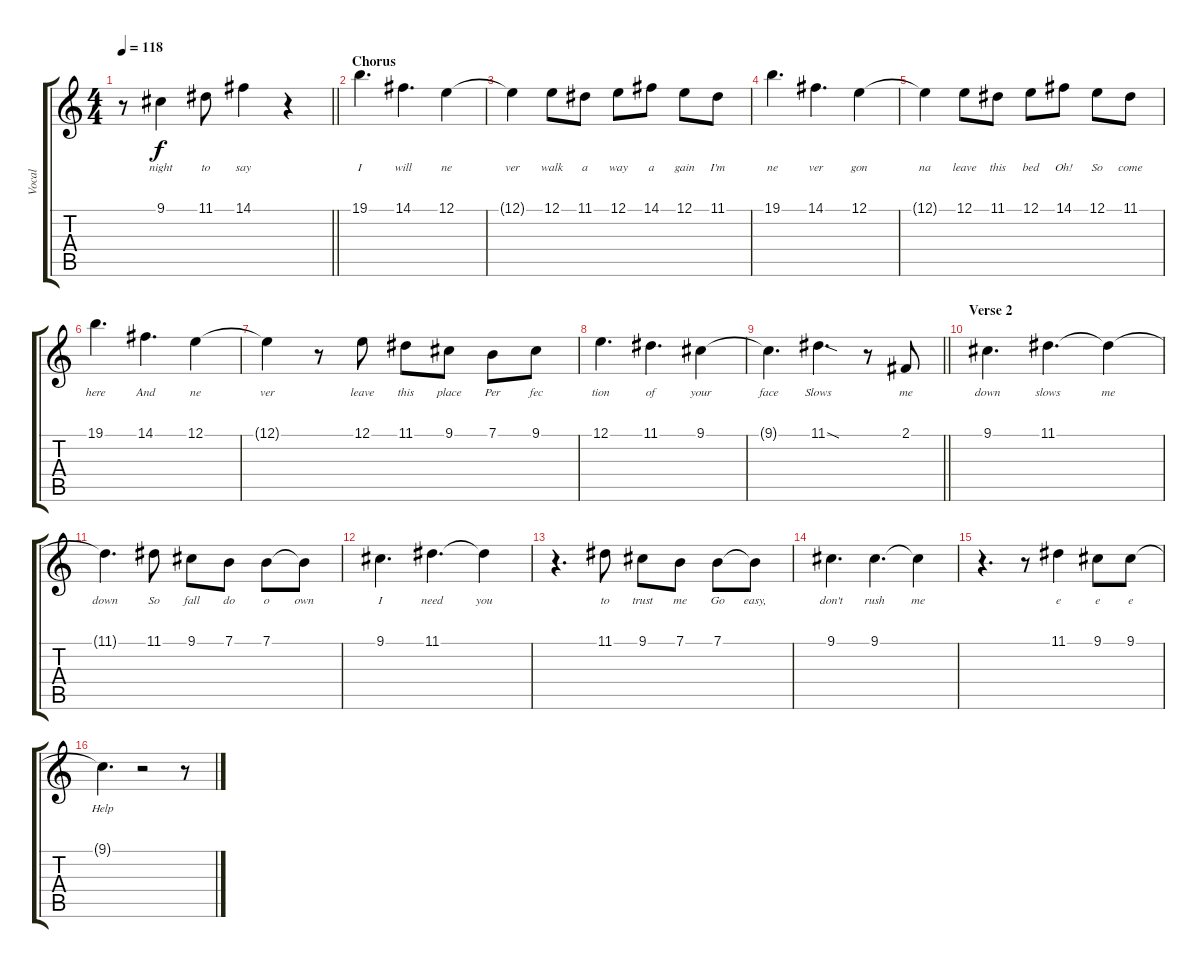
\track ("Vocal" "Vocal") {instrument lead2sawtooth}
\staff {score tabs}
\tuning (E4 B3 G3 D3 A2 E2) {hide}
\ts (4 4)
\tempo 118
\clef g2
\barLineRight lightlight
\ks c
r.8{dy f} 9.1.4{lyrics (0 "night") lyrics (1 "") lyrics (2 "") lyrics (3 "") lyrics (4 "")} 11.1.8{lyrics (0 "to") lyrics (1 "") lyrics (2 "") lyrics (3 "") lyrics (4 "")} 14.1.4{lyrics (0 "say") lyrics (1 "") lyrics (2 "") lyrics (3 "") lyrics (4 "")} r.4 |
\section ("" "Chorus")
19.1.4{d lyrics (0 "I") lyrics (1 "") lyrics (2 "") lyrics (3 "") lyrics (4 "")} 14.1.4{d lyrics (0 "will") lyrics (1 "") lyrics (2 "") lyrics (3 "") lyrics (4 "")} 12.1.4{lyrics (0 "ne") lyrics (1 "") lyrics (2 "") lyrics (3 "") lyrics (4 "")} |
12.1{t}.4{lyrics (0 "ver") lyrics (1 "") lyrics (2 "") lyrics (3 "") lyrics (4 "")} 12.1.8{lyrics (0 "walk") lyrics (1 "") lyrics (2 "") lyrics (3 "") lyrics (4 "")} 11.1.8{lyrics (0 "a") lyrics (1 "") lyrics (2 "") lyrics (3 "") lyrics (4 "")} 12.1.8{lyrics (0 "way") lyrics (1 "") lyrics (2 "") lyrics (3 "") lyrics (4 "")} 14.1.8{lyrics (0 "a") lyrics (1 "") lyrics (2 "") lyrics (3 "") lyrics (4 "")} 12.1.8{lyrics (0 "gain") lyrics (1 "") lyrics (2 "") lyrics (3 "") lyrics (4 "")} 11.1.8{lyrics (0 "I'm") lyrics (1 "") lyrics (2 "") lyrics (3 "") lyrics (4 "")} |
19.1.4{d lyrics (0 "ne") lyrics (1 "") lyrics (2 "") lyrics (3 "") lyrics (4 "")} 14.1.4{d lyrics (0 "ver") lyrics (1 "") lyrics (2 "") lyrics (3 "") lyrics (4 "")} 12.1.4{lyrics (0 "gon") lyrics (1 "") lyrics (2 "") lyrics (3 "") lyrics (4 "")} |
12.1{t}.4{lyrics (0 "na") lyrics (1 "") lyrics (2 "") lyrics (3 "") lyrics (4 "")} 12.1.8{lyrics (0 "leave") lyrics (1 "") lyrics (2 "") lyrics (3 "") lyrics (4 "")} 11.1.8{lyrics (0 "this") lyrics (1 "") lyrics (2 "") lyrics (3 "") lyrics (4 "")} 12.1.8{lyrics (0 "bed") lyrics (1 "") lyrics (2 "") lyrics (3 "") lyrics (4 "")} 14.1.8{lyrics (0 "Oh!") lyrics (1 "") lyrics (2 "") lyrics (3 "") lyrics (4 "")} 12.1.8{lyrics (0 "So") lyrics (1 "") lyrics (2 "") lyrics (3 "") lyrics (4 "")} 11.1.8{lyrics (0 "come") lyrics (1 "") lyrics (2 "") lyrics (3 "") lyrics (4 "")} |
19.1.4{d lyrics (0 "here") lyrics (1 "") lyrics (2 "") lyrics (3 "") lyrics (4 "")} 14.1.4{d lyrics (0 "And") lyrics (1 "") lyrics (2 "") lyrics (3 "") lyrics (4 "")} 12.1.4{lyrics (0 "ne") lyrics (1 "") lyrics (2 "") lyrics (3 "") lyrics (4 "")} |
12.1{t}.4{lyrics (0 "ver") lyrics (1 "") lyrics (2 "") lyrics (3 "") lyrics (4 "")} r.8 12.1.8{lyrics (0 "leave") lyrics (1 "") lyrics (2 "") lyrics (3 "") lyrics (4 "")} 11.1.8{lyrics (0 "this") lyrics (1 "") lyrics (2 "") lyrics (3 "") lyrics (4 "")} 9.1.8{lyrics (0 "place") lyrics (1 "") lyrics (2 "") lyrics (3 "") lyrics (4 "")} 7.1.8{lyrics (0 "Per") lyrics (1 "") lyrics (2 "") lyrics (3 "") lyrics (4 "")} 9.1.8{lyrics (0 "fec") lyrics (1 "") lyrics (2 "") lyrics (3 "") lyrics (4 "")} |
12.1.4{d lyrics (0 "tion") lyrics (1 "") lyrics (2 "") lyrics (3 "") lyrics (4 "")} 11.1.4{d lyrics (0 "of") lyrics (1 "") lyrics (2 "") lyrics (3 "") lyrics (4 "")} 9.1.4{lyrics (0 "your") lyrics (1 "") lyrics (2 "") lyrics (3 "") lyrics (4 "")} |
\barLineRight lightlight
9.1{t}.4{d lyrics (0 "face") lyrics (1 "") lyrics (2 "") lyrics (3 "") lyrics (4 "")} 11.1{sod}.4{d lyrics (0 "Slows") lyrics (1 "") lyrics (2 "") lyrics (3 "") lyrics (4 "")} r.8 2.1.8{lyrics (0 "me") lyrics (1 "") lyrics (2 "") lyrics (3 "") lyrics (4 "")} |
\section ("" "Verse 2")
9.1.4{d lyrics (0 "down") lyrics (1 "") lyrics (2 "") lyrics (3 "") lyrics (4 "")} 11.1.4{d lyrics (0 "slows") lyrics (1 "") lyrics (2 "") lyrics (3 "") lyrics (4 "")} 11.1{t}.4{lyrics (0 "me") lyrics (1 "") lyrics (2 "") lyrics (3 "") lyrics (4 "")} |
11.1{t}.4{d lyrics (0 "down") lyrics (1 "") lyrics (2 "") lyrics (3 "") lyrics (4 "")} 11.1.8{lyrics (0 "So") lyrics (1 "") lyrics (2 "") lyrics (3 "") lyrics (4 "")} 9.1.8{lyrics (0 "fall") lyrics (1 "") lyrics (2 "") lyrics (3 "") lyrics (4 "")} 7.1.8{lyrics (0 "do") lyrics (1 "") lyrics (2 "") lyrics (3 "") lyrics (4 "")} 7.1.8{lyrics (0 "o") lyrics (1 "") lyrics (2 "") lyrics (3 "") lyrics (4 "")} 7.1{t}.8{lyrics (0 "own") lyrics (1 "") lyrics (2 "") lyrics (3 "") lyrics (4 "")} |
9.1.4{d lyrics (0 "I") lyrics (1 "") lyrics (2 "") lyrics (3 "") lyrics (4 "")} 11.1.4{d lyrics (0 "need") lyrics (1 "") lyrics (2 "") lyrics (3 "") lyrics (4 "")} 11.1{t}.4{lyrics (0 "you") lyrics (1 "") lyrics (2 "") lyrics (3 "") lyrics (4 "")} |
r.4{d} 11.1.8{lyrics (0 "to") lyrics (1 "") lyrics (2 "") lyrics (3 "") lyrics (4 "")} 9.1.8{lyrics (0 "trust") lyrics (1 "") lyrics (2 "") lyrics (3 "") lyrics (4 "")} 7.1.8{lyrics (0 "me") lyrics (1 "") lyrics (2 "") lyrics (3 "") lyrics (4 "")} 7.1.8{lyrics (0 "Go") lyrics (1 "") lyrics (2 "") lyrics (3 "") lyrics (4 "")} 7.1{t}.8{lyrics (0 "easy,") lyrics (1 "") lyrics (2 "") lyrics (3 "") lyrics (4 "")} |
9.1.4{d lyrics (0 "don't") lyrics (1 "") lyrics (2 "") lyrics (3 "") lyrics (4 "")} 9.1.4{d lyrics (0 "rush") lyrics (1 "") lyrics (2 "") lyrics (3 "") lyrics (4 "")} 9.1{t}.4{lyrics (0 "me") lyrics (1 "") lyrics (2 "") lyrics (3 "") lyrics (4 "")} |
r.4{d} r.8 11.1.4{lyrics (0 "e") lyrics (1 "") lyrics (2 "") lyrics (3 "") lyrics (4 "")} 9.1.8{lyrics (0 "e") lyrics (1 "") lyrics (2 "") lyrics (3 "") lyrics (4 "")} 9.1.8{lyrics (0 "e") lyrics (1 "") lyrics (2 "") lyrics (3 "") lyrics (4 "")} |
9.1{t}.4{d lyrics (0 "Help") lyrics (1 "") lyrics (2 "") lyrics (3 "") lyrics (4 "")} r.2 r.8
